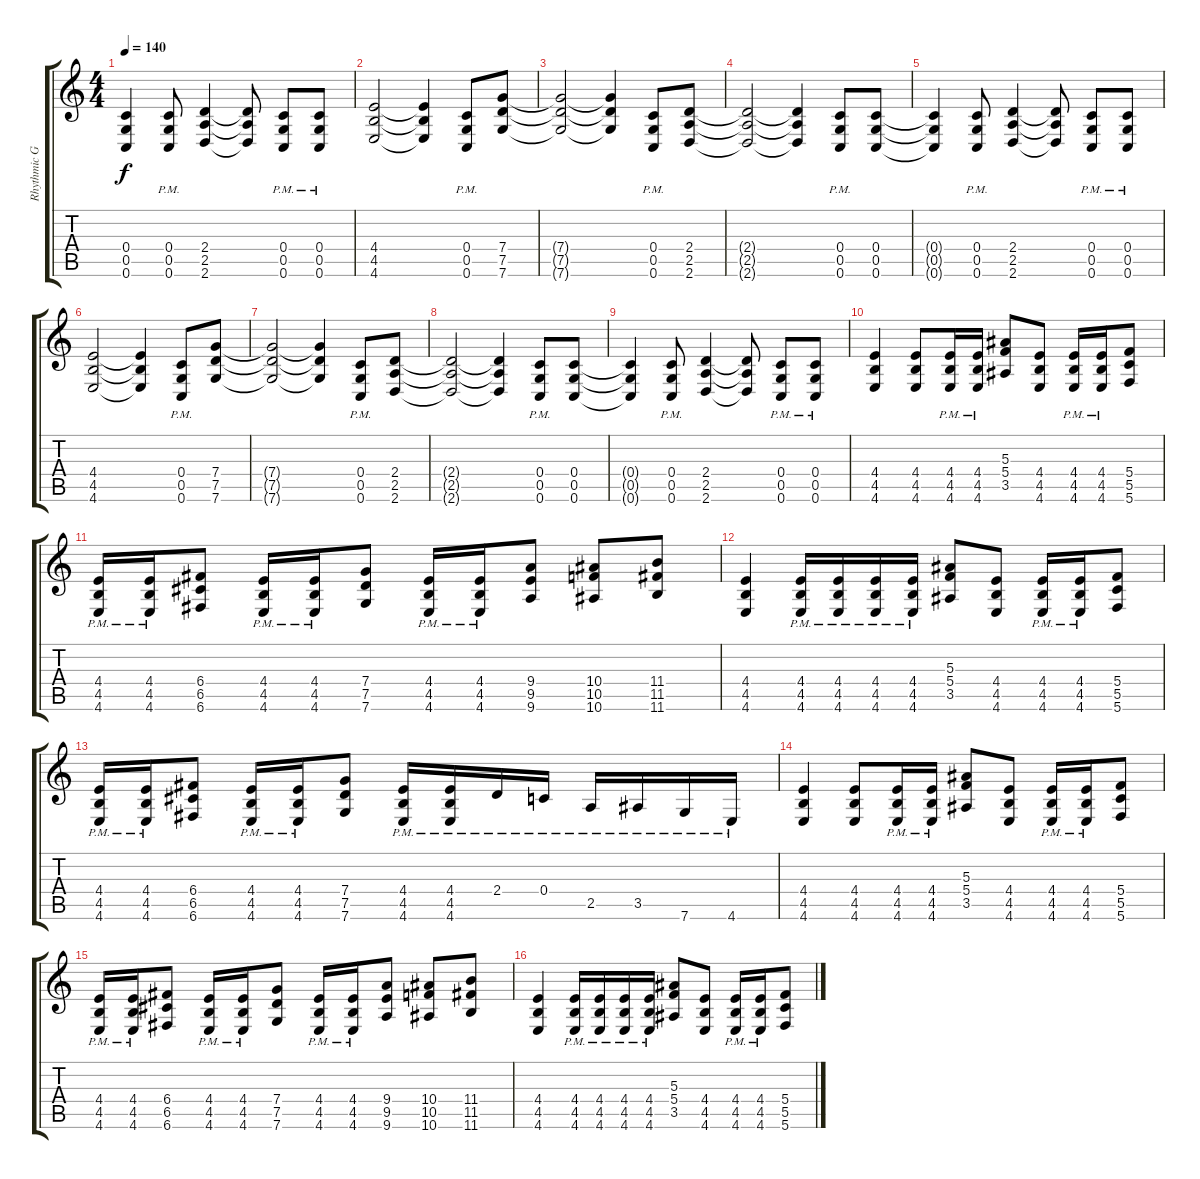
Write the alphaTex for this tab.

\track ("Rhythmic Guitar" "Rhythmic G") {instrument distortionguitar}
\staff {score tabs}
\tuning (D4 A3 F3 C3 G2 C2) {hide}
\ts (4 4)
\tempo 140
\clef g2
\ks c
(0.4{t} 0.5{t} 0.6{t}).4{dy f} (0.4{pm} 0.5{pm} 0.6{pm}).8 (2.4 2.5 2.6).4 (2.4{t} 2.5{t} 2.6{t}).8 (0.4{pm} 0.5{pm} 0.6{pm}).8 (0.4{pm} 0.5{pm} 0.6{pm}).8 |
(4.4 4.5 4.6).2 (4.4{t} 4.5{t} 4.6{t}).4 (0.4{pm} 0.5{pm} 0.6{pm}).8 (7.4 7.5 7.6).8 |
(7.4{t} 7.5{t} 7.6{t}).2 (7.4{t} 7.5{t} 7.6{t}).4 (0.4{pm} 0.5{pm} 0.6{pm}).8 (2.4 2.5 2.6).8 |
(2.4{t} 2.5{t} 2.6{t}).2 (2.4{t} 2.5{t} 2.6{t}).4 (0.4{pm} 0.5{pm} 0.6{pm}).8 (0.4 0.5 0.6).8 |
(0.4{t} 0.5{t} 0.6{t}).4 (0.4{pm} 0.5{pm} 0.6{pm}).8 (2.4 2.5 2.6).4 (2.4{t} 2.5{t} 2.6{t}).8 (0.4{pm} 0.5{pm} 0.6{pm}).8 (0.4{pm} 0.5{pm} 0.6{pm}).8 |
(4.4 4.5 4.6).2 (4.4{t} 4.5{t} 4.6{t}).4 (0.4{pm} 0.5{pm} 0.6{pm}).8 (7.4 7.5 7.6).8 |
(7.4{t} 7.5{t} 7.6{t}).2 (7.4{t} 7.5{t} 7.6{t}).4 (0.4{pm} 0.5{pm} 0.6{pm}).8 (2.4 2.5 2.6).8 |
(2.4{t} 2.5{t} 2.6{t}).2 (2.4{t} 2.5{t} 2.6{t}).4 (0.4{pm} 0.5{pm} 0.6{pm}).8 (0.4 0.5 0.6).8 |
(0.4{t} 0.5{t} 0.6{t}).4 (0.4{pm} 0.5{pm} 0.6{pm}).8 (2.4 2.5 2.6).4 (2.4{t} 2.5{t} 2.6{t}).8 (0.4{pm} 0.5{pm} 0.6{pm}).8 (0.4{pm} 0.5{pm} 0.6{pm}).8 |
(4.4 4.5 4.6).4 (4.4 4.5 4.6).8 (4.4{pm} 4.5{pm} 4.6{pm}).16 (4.4{pm} 4.5{pm} 4.6{pm}).16 (5.3 5.4 3.5).8 (4.4 4.5 4.6).8 (4.4{pm} 4.5{pm} 4.6{pm}).16 (4.4{pm} 4.5{pm} 4.6{pm}).16 (5.4 5.5 5.6).8 |
(4.4{pm} 4.5{pm} 4.6{pm}).16 (4.4{pm} 4.5{pm} 4.6{pm}).16 (6.4 6.5 6.6).8 (4.4{pm} 4.5{pm} 4.6{pm}).16 (4.4{pm} 4.5{pm} 4.6{pm}).16 (7.4 7.5 7.6).8 (4.4{pm} 4.5{pm} 4.6{pm}).16 (4.4{pm} 4.5{pm} 4.6{pm}).16 (9.4 9.5 9.6).8 (10.4 10.5 10.6).8 (11.4 11.5 11.6).8 |
(4.4 4.5 4.6).4 (4.4{pm} 4.5{pm} 4.6{pm}).16 (4.4{pm} 4.5{pm} 4.6{pm}).16 (4.4{pm} 4.5{pm} 4.6{pm}).16 (4.4{pm} 4.5{pm} 4.6{pm}).16 (5.3 5.4 3.5).8 (4.4 4.5 4.6).8 (4.4{pm} 4.5{pm} 4.6{pm}).16 (4.4{pm} 4.5{pm} 4.6{pm}).16 (5.4 5.5 5.6).8 |
(4.4{pm} 4.5{pm} 4.6{pm}).16 (4.4{pm} 4.5{pm} 4.6{pm}).16 (6.4 6.5 6.6).8 (4.4{pm} 4.5{pm} 4.6{pm}).16 (4.4{pm} 4.5{pm} 4.6{pm}).16 (7.4 7.5 7.6).8 (4.4{pm} 4.5{pm} 4.6{pm}).16 (4.4{pm} 4.5{pm} 4.6{pm}).16 2.4{pm}.16 0.4{pm}.16 2.5{pm}.16 3.5{pm}.16 7.6{pm}.16 4.6{pm}.16 |
(4.4 4.5 4.6).4 (4.4 4.5 4.6).8 (4.4{pm} 4.5{pm} 4.6{pm}).16 (4.4{pm} 4.5{pm} 4.6{pm}).16 (5.3 5.4 3.5).8 (4.4 4.5 4.6).8 (4.4{pm} 4.5{pm} 4.6{pm}).16 (4.4{pm} 4.5{pm} 4.6{pm}).16 (5.4 5.5 5.6).8 |
(4.4{pm} 4.5{pm} 4.6{pm}).16 (4.4{pm} 4.5{pm} 4.6{pm}).16 (6.4 6.5 6.6).8 (4.4{pm} 4.5{pm} 4.6{pm}).16 (4.4{pm} 4.5{pm} 4.6{pm}).16 (7.4 7.5 7.6).8 (4.4{pm} 4.5{pm} 4.6{pm}).16 (4.4{pm} 4.5{pm} 4.6{pm}).16 (9.4 9.5 9.6).8 (10.4 10.5 10.6).8 (11.4 11.5 11.6).8 |
(4.4 4.5 4.6).4 (4.4{pm} 4.5{pm} 4.6{pm}).16 (4.4{pm} 4.5{pm} 4.6{pm}).16 (4.4{pm} 4.5{pm} 4.6{pm}).16 (4.4{pm} 4.5{pm} 4.6{pm}).16 (5.3 5.4 3.5).8 (4.4 4.5 4.6).8 (4.4{pm} 4.5{pm} 4.6{pm}).16 (4.4{pm} 4.5{pm} 4.6{pm}).16 (5.4 5.5 5.6).8
